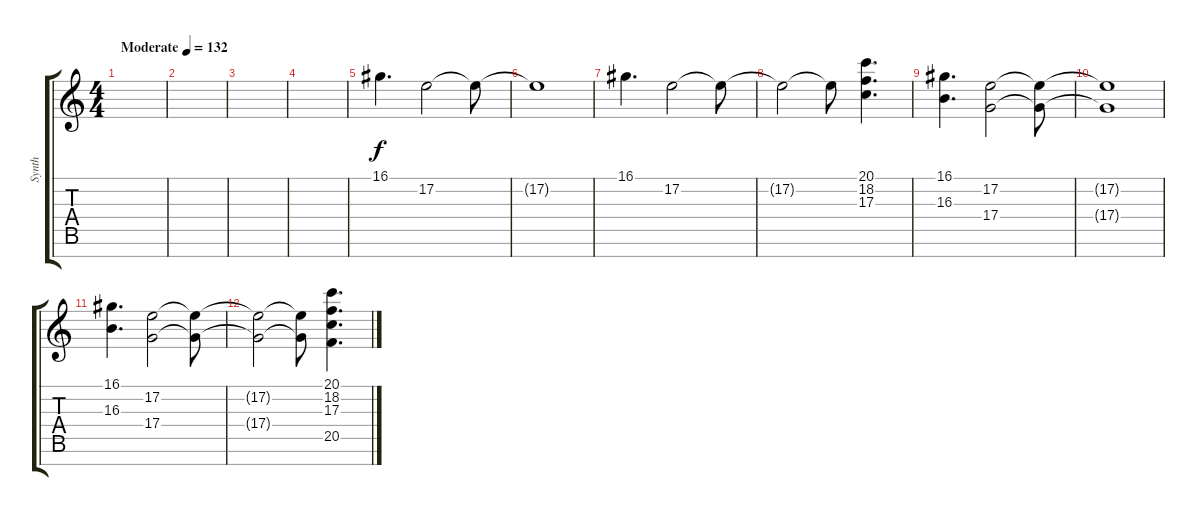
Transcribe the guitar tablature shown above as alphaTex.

\track ("Synth" "Synth") {instrument lead2sawtooth}
\staff {score tabs}
\tuning (E4 B3 G3 D3 A2 E2 B1) {hide}
\ts (4 4)
\tempo (132 "Moderate")
\clef g2
\ks c
|
|
|
|
16.1.4{d} 17.2.2 17.2{t}.8 |
17.2{t}.1 |
16.1.4{d} 17.2.2 17.2{t}.8 |
17.2{t}.2 17.2{t}.8 (20.1 18.2 17.3).4{d} |
(16.1 16.3).4{d} (17.2 17.4).2 (17.2{t} 17.4{t}).8 |
(17.2{t} 17.4{t}).1 |
(16.1 16.3).4{d} (17.2 17.4).2 (17.2{t} 17.4{t}).8 |
(17.2{t} 17.4{t}).2 (17.2{t} 17.4{t}).8 (20.1 18.2 17.3 20.5).4{d}
